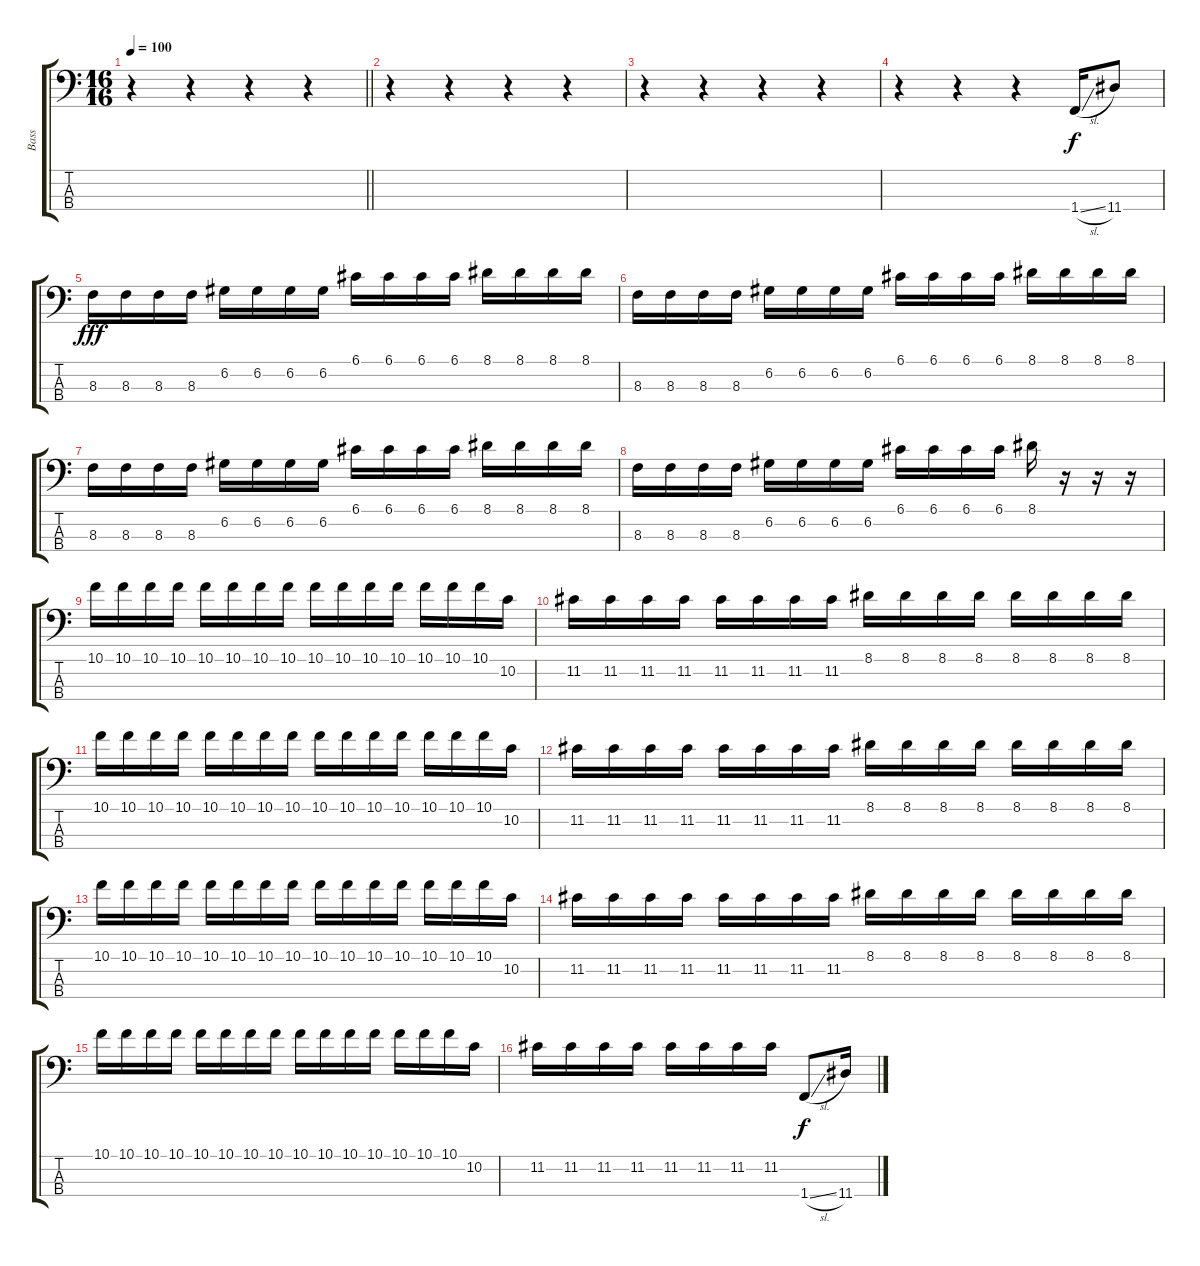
\track ("Bass" "Bass") {instrument electricbasspick}
\staff {score tabs}
\tuning (G2 D2 A1 E1) {hide}
\ts (16 16)
\tempo 100
\clef f4
\barLineRight lightlight
\ks aminor
r.4{dy f instrument electricbasspick} r.4 r.4 r.4 |
r.4 r.4 r.4 r.4 |
r.4 r.4 r.4 r.4 |
r.4 r.4 r.4 1.4{sl}.16 11.4.8 |
8.3.16{dy fff} 8.3.16 8.3.16 8.3.16 6.2.16 6.2.16 6.2.16 6.2.16 6.1.16 6.1.16 6.1.16 6.1.16 8.1.16 8.1.16 8.1.16 8.1.16 |
8.3.16 8.3.16 8.3.16 8.3.16 6.2.16 6.2.16 6.2.16 6.2.16 6.1.16 6.1.16 6.1.16 6.1.16 8.1.16 8.1.16 8.1.16 8.1.16 |
8.3.16 8.3.16 8.3.16 8.3.16 6.2.16 6.2.16 6.2.16 6.2.16 6.1.16 6.1.16 6.1.16 6.1.16 8.1.16 8.1.16 8.1.16 8.1.16 |
8.3.16 8.3.16 8.3.16 8.3.16 6.2.16 6.2.16 6.2.16 6.2.16 6.1.16 6.1.16 6.1.16 6.1.16 8.1.16 r.16 r.16 r.16 |
10.1.16 10.1.16 10.1.16 10.1.16 10.1.16 10.1.16 10.1.16 10.1.16 10.1.16 10.1.16 10.1.16 10.1.16 10.1.16 10.1.16 10.1.16 10.2.16 |
11.2.16 11.2.16 11.2.16 11.2.16 11.2.16 11.2.16 11.2.16 11.2.16 8.1.16 8.1.16 8.1.16 8.1.16 8.1.16 8.1.16 8.1.16 8.1.16 |
10.1.16 10.1.16 10.1.16 10.1.16 10.1.16 10.1.16 10.1.16 10.1.16 10.1.16 10.1.16 10.1.16 10.1.16 10.1.16 10.1.16 10.1.16 10.2.16 |
11.2.16 11.2.16 11.2.16 11.2.16 11.2.16 11.2.16 11.2.16 11.2.16 8.1.16 8.1.16 8.1.16 8.1.16 8.1.16 8.1.16 8.1.16 8.1.16 |
10.1.16 10.1.16 10.1.16 10.1.16 10.1.16 10.1.16 10.1.16 10.1.16 10.1.16 10.1.16 10.1.16 10.1.16 10.1.16 10.1.16 10.1.16 10.2.16 |
11.2.16 11.2.16 11.2.16 11.2.16 11.2.16 11.2.16 11.2.16 11.2.16 8.1.16 8.1.16 8.1.16 8.1.16 8.1.16 8.1.16 8.1.16 8.1.16 |
10.1.16 10.1.16 10.1.16 10.1.16 10.1.16 10.1.16 10.1.16 10.1.16 10.1.16 10.1.16 10.1.16 10.1.16 10.1.16 10.1.16 10.1.16 10.2.16 |
11.2.16 11.2.16 11.2.16 11.2.16 11.2.16 11.2.16 11.2.16 11.2.16 1.4{sl}.8{dy f} 11.4.16
